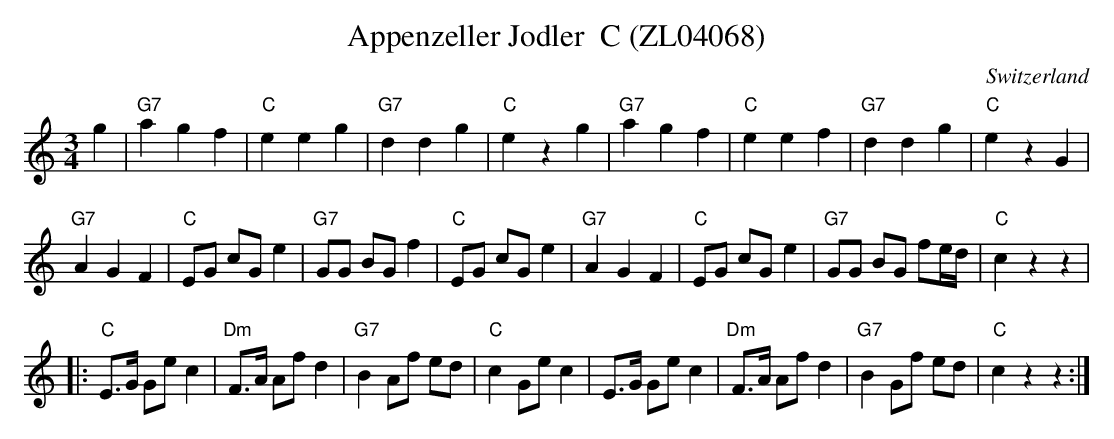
X:1
T:Appenzeller Jodler  C (ZL04068)
O:Switzerland
M:3/4
L:1/4
K:C %%MIDI gchordon
g | "G7"a g f | "C"e e g | "G7"d d g | "C"e z g | "G7"a g f | "C"e e f | "G7"d d g | "C"e z G |
"G7"A G F | [L:1/8] "C"EG cG e2 | "G7"GG BG f2 | "C"EG cG e2 |"G7"A2 G2 F2 | "C"EG cG e2 | "G7"GG BG fe/d/ | "C"c2 z2 z2 |
|: "C"E>G Ge c2 | "Dm"F>A Af d2 | "G7"B2 Af ed | "C"c2 Ge c2 | \
      E>G Ge c2 | "Dm"F>A Af d2 | "G7"B2 Gf ed | "C"c2 z2z2 :|
